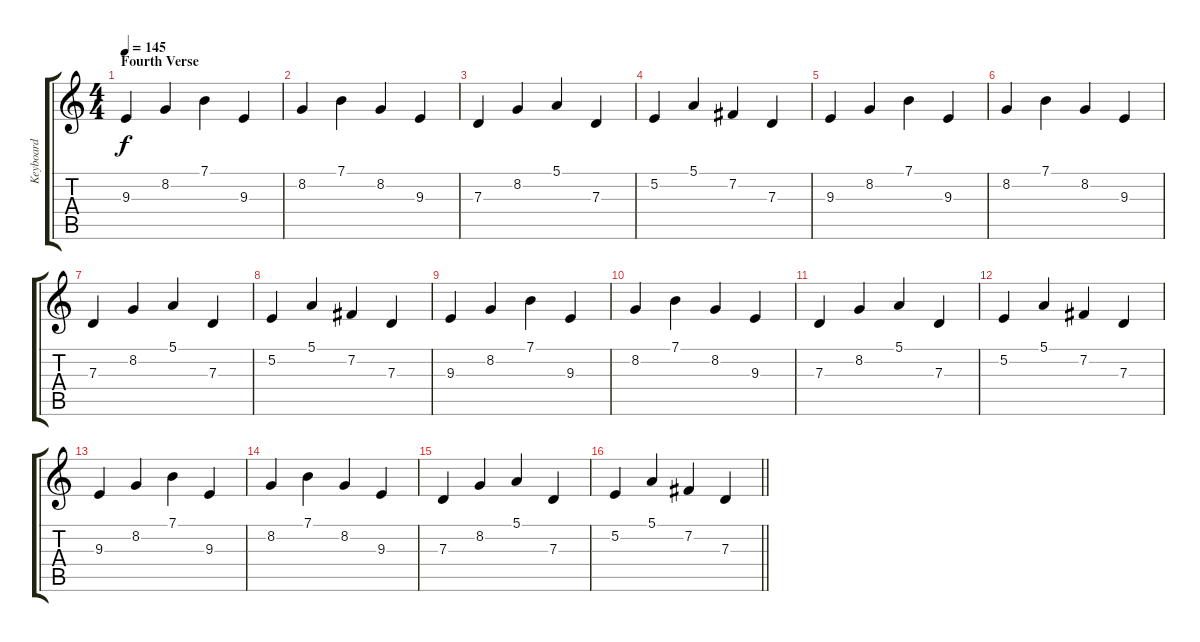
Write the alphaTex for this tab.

\track ("Keyboard" "Keyboard") {instrument electricpiano1}
\staff {score tabs}
\tuning (E4 B3 G3 D3 A2 E2) {hide}
\ts (4 4)
\section ("" "Fourth Verse")
\tempo 145
\clef g2
\ks c
9.3.4{dy f} 8.2.4 7.1.4 9.3.4 |
8.2.4 7.1.4 8.2.4 9.3.4 |
7.3.4 8.2.4 5.1.4 7.3.4 |
5.2.4 5.1.4 7.2.4 7.3.4 |
9.3.4 8.2.4 7.1.4 9.3.4 |
8.2.4 7.1.4 8.2.4 9.3.4 |
7.3.4 8.2.4 5.1.4 7.3.4 |
5.2.4 5.1.4 7.2.4 7.3.4 |
9.3.4 8.2.4 7.1.4 9.3.4 |
8.2.4 7.1.4 8.2.4 9.3.4 |
7.3.4 8.2.4 5.1.4 7.3.4 |
5.2.4 5.1.4 7.2.4 7.3.4 |
9.3.4 8.2.4 7.1.4 9.3.4 |
8.2.4 7.1.4 8.2.4 9.3.4 |
7.3.4 8.2.4 5.1.4 7.3.4 |
\barLineRight lightlight
5.2.4 5.1.4 7.2.4 7.3.4
